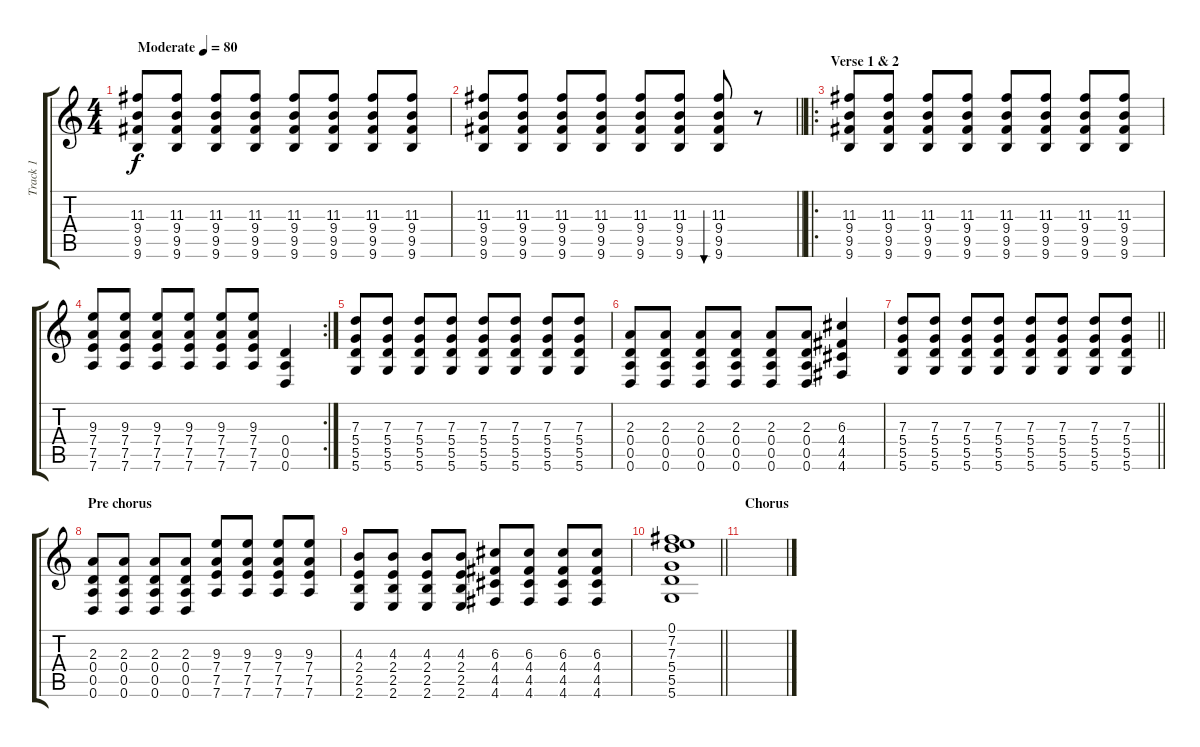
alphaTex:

\track ("Track 1" "Track 1") {instrument electricguitarclean}
\staff {score tabs}
\tuning (E4 B3 G3 D3 A2 D2) {hide}
\ts (4 4)
\tempo (80 "Moderate")
\clef g2
\ks c
(11.3 9.4 9.5 9.6).8{dy f instrument electricguitarclean} (11.3 9.4 9.5 9.6).8 (11.3 9.4 9.5 9.6).8 (11.3 9.4 9.5 9.6).8 (11.3 9.4 9.5 9.6).8 (11.3 9.4 9.5 9.6).8 (11.3 9.4 9.5 9.6).8 (11.3 9.4 9.5 9.6).8 |
\barLineRight lightlight
(11.3 9.4 9.5 9.6).8 (11.3 9.4 9.5 9.6).8 (11.3 9.4 9.5 9.6).8 (11.3 9.4 9.5 9.6).8 (11.3 9.4 9.5 9.6).8 (11.3 9.4 9.5 9.6).8 (11.3 9.4 9.5 9.6).8{bu 480} r.8 |
\ro
\section ("" "Verse 1 & 2")
(11.3 9.4 9.5 9.6).8 (11.3 9.4 9.5 9.6).8 (11.3 9.4 9.5 9.6).8 (11.3 9.4 9.5 9.6).8 (11.3 9.4 9.5 9.6).8 (11.3 9.4 9.5 9.6).8 (11.3 9.4 9.5 9.6).8 (11.3 9.4 9.5 9.6).8 |
\rc 2
(9.3 7.4 7.5 7.6).8 (9.3 7.4 7.5 7.6).8 (9.3 7.4 7.5 7.6).8 (9.3 7.4 7.5 7.6).8 (9.3 7.4 7.5 7.6).8 (9.3 7.4 7.5 7.6).8 (0.4 0.5 0.6).4 |
(7.3 5.4 5.5 5.6).8 (7.3 5.4 5.5 5.6).8 (7.3 5.4 5.5 5.6).8 (7.3 5.4 5.5 5.6).8 (7.3 5.4 5.5 5.6).8 (7.3 5.4 5.5 5.6).8 (7.3 5.4 5.5 5.6).8 (7.3 5.4 5.5 5.6).8 |
(2.3 0.4 0.5 0.6).8 (2.3 0.4 0.5 0.6).8 (2.3 0.4 0.5 0.6).8 (2.3 0.4 0.5 0.6).8 (2.3 0.4 0.5 0.6).8 (2.3 0.4 0.5 0.6).8 (6.3 4.4 4.5 4.6).4 |
\barLineRight lightlight
(7.3 5.4 5.5 5.6).8 (7.3 5.4 5.5 5.6).8 (7.3 5.4 5.5 5.6).8 (7.3 5.4 5.5 5.6).8 (7.3 5.4 5.5 5.6).8 (7.3 5.4 5.5 5.6).8 (7.3 5.4 5.5 5.6).8 (7.3 5.4 5.5 5.6).8 |
\section ("" "Pre chorus")
(2.3 0.4 0.5 0.6).8 (2.3 0.4 0.5 0.6).8 (2.3 0.4 0.5 0.6).8 (2.3 0.4 0.5 0.6).8 (9.3 7.4 7.5 7.6).8 (9.3 7.4 7.5 7.6).8 (9.3 7.4 7.5 7.6).8 (9.3 7.4 7.5 7.6).8 |
(4.3 2.4 2.5 2.6).8 (4.3 2.4 2.5 2.6).8 (4.3 2.4 2.5 2.6).8 (4.3 2.4 2.5 2.6).8 (6.3 4.4 4.5 4.6).8 (6.3 4.4 4.5 4.6).8 (6.3 4.4 4.5 4.6).8 (6.3 4.4 4.5 4.6).8 |
\barLineRight lightlight
(0.1 7.2 7.3 5.4 5.5 5.6).1 |
\section ("" "Chorus")
